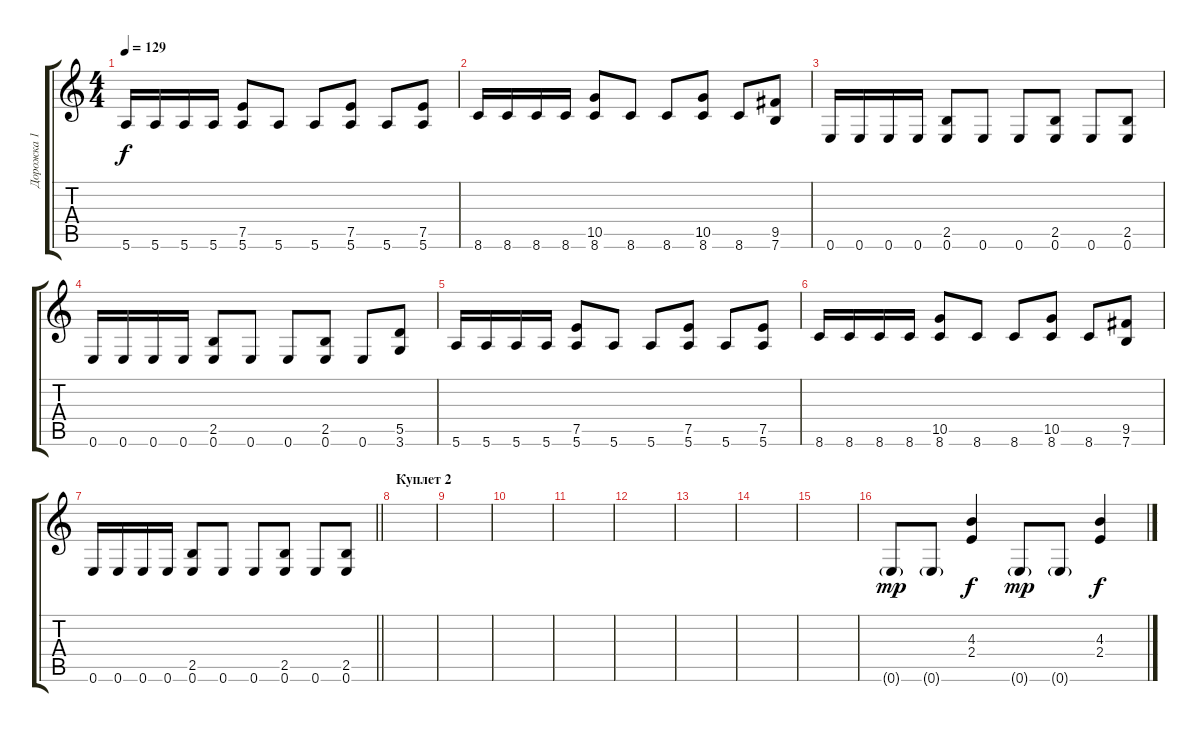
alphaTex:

\track ("Дорожка 1" "Дорожка 1") {instrument distortionguitar}
\staff {score tabs}
\tuning (E4 B3 G3 D3 A2 E2) {hide}
\ts (4 4)
\tempo 129
\clef g2
\ks c
5.6.16{dy f} 5.6.16 5.6.16 5.6.16 (7.5 5.6).8 5.6.8 5.6.8 (7.5 5.6).8 5.6.8 (7.5 5.6).8 |
8.6.16 8.6.16 8.6.16 8.6.16 (10.5 8.6).8 8.6.8 8.6.8 (10.5 8.6).8 8.6.8 (9.5 7.6).8 |
0.6.16 0.6.16 0.6.16 0.6.16 (2.5 0.6).8 0.6.8 0.6.8 (2.5 0.6).8 0.6.8 (2.5 0.6).8 |
0.6.16 0.6.16 0.6.16 0.6.16 (2.5 0.6).8 0.6.8 0.6.8 (2.5 0.6).8 0.6.8 (5.5 3.6).8 |
5.6.16 5.6.16 5.6.16 5.6.16 (7.5 5.6).8 5.6.8 5.6.8 (7.5 5.6).8 5.6.8 (7.5 5.6).8 |
8.6.16 8.6.16 8.6.16 8.6.16 (10.5 8.6).8 8.6.8 8.6.8 (10.5 8.6).8 8.6.8 (9.5 7.6).8 |
\barLineRight lightlight
0.6.16 0.6.16 0.6.16 0.6.16 (2.5 0.6).8 0.6.8 0.6.8 (2.5 0.6).8 0.6.8 (2.5 0.6).8 |
\section ("" "Куплет 2")
|
|
|
|
|
|
|
|
0.6{g}.8{dy mp} 0.6{g}.8 (4.3 2.4).4{dy f} 0.6{g}.8{dy mp} 0.6{g}.8 (4.3 2.4).4{dy f}
